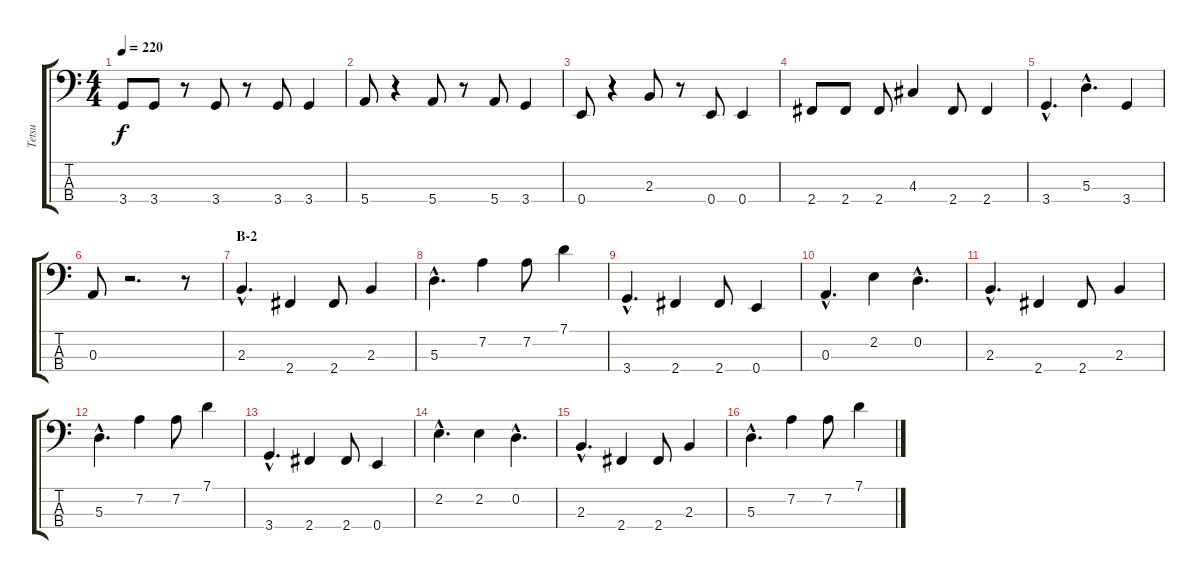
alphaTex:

\track ("Tetsu" "Tetsu") {instrument electricbasspick}
\staff {score tabs}
\tuning (G2 D2 A1 E1) {hide}
\ts (4 4)
\tempo 220
\clef f4
\ks c
3.4.8{dy f} 3.4.8 r.8 3.4.8 r.8 3.4.8 3.4.4 |
5.4.8 r.4 5.4.8 r.8 5.4.8 3.4.4 |
0.4.8 r.4 2.3.8 r.8 0.4.8 0.4.4 |
2.4.8 2.4.8 2.4.8 4.3.4 2.4.8 2.4.4 |
3.4{hac}.4{d} 5.3{hac}.4{d} 3.4.4 |
0.3.8 r.2{d} r.8 |
\section ("" "B-2")
2.3{hac}.4{d} 2.4.4 2.4.8 2.3.4 |
5.3{hac}.4{d} 7.2.4 7.2.8 7.1.4 |
3.4{hac}.4{d} 2.4.4 2.4.8 0.4.4 |
0.3{hac}.4{d} 2.2.4 0.2{hac}.4{d} |
2.3{hac}.4{d} 2.4.4 2.4.8 2.3.4 |
5.3{hac}.4{d} 7.2.4 7.2.8 7.1.4 |
3.4{hac}.4{d} 2.4.4 2.4.8 0.4.4 |
2.2{hac}.4{d} 2.2.4 0.2{hac}.4{d} |
2.3{hac}.4{d} 2.4.4 2.4.8 2.3.4 |
5.3{hac}.4{d} 7.2.4 7.2.8 7.1.4
